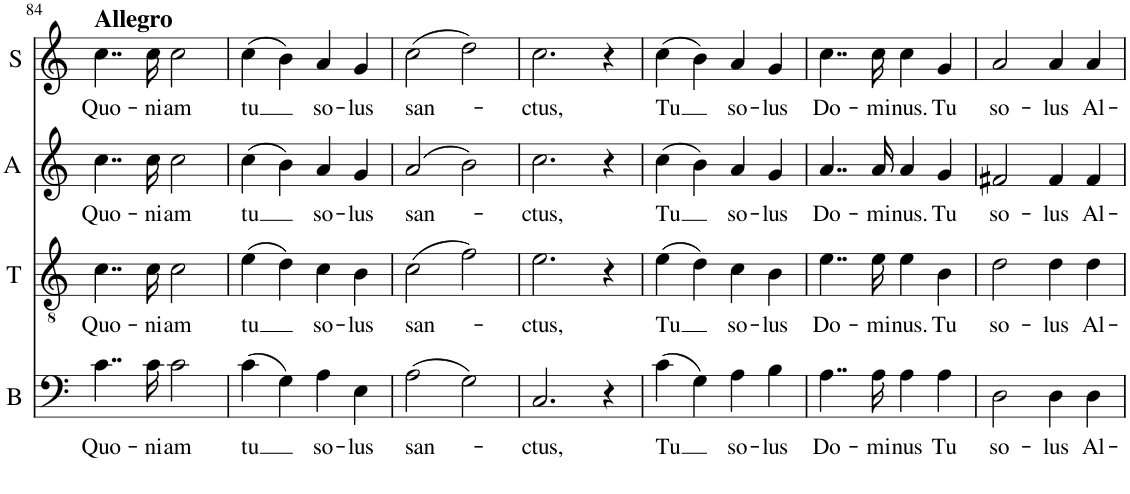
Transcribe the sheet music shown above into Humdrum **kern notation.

**kern	**text	**kern	**text	**kern	**text	**kern	**text
*part4	*part4	*part3	*part3	*part2	*part2	*part1	*part1
*staff4	*staff4	*staff3	*staff3	*staff2	*staff2	*staff1	*staff1
*I"B	*	*I"T	*	*I"A	*	*I"S	*
*I'B	*	*I'T	*	*I'A	*	*I'S	*
!!LO:PB:g=z
*clefF4	*	*clefGv2	*	*clefG2	*	*clefG2	*
*k[]	*	*k[]	*	*k[]	*	*k[]	*
*M4/4	*	*M4/4	*	*M4/4	*	*M4/4	*
*met(c)	*	*met(c)	*	*met(c)	*	*met(c)	*
=84	=84	=84	=84	=84	=84	=84	=84
!	!	!	!	!	!	!LO:TX:a:B:t=Allegro	!
!	!LO:LY:b	!	!LO:LY:b	!	!LO:LY:b	!	!LO:LY:b
4..c\	Quo-	4..c\	Quo-	4..cc\	Quo-	4..cc\	Quo-
!	!LO:LY:b	!	!LO:LY:b	!	!LO:LY:b	!	!LO:LY:b
16c\	-ni-	16c\	-ni-	16cc\	-ni-	16cc\	-ni-
!	!LO:LY:b	!	!LO:LY:b	!	!LO:LY:b	!	!LO:LY:b
2c\	-am	2c\	-am	2cc\	-am	2cc\	-am
=85	=85	=85	=85	=85	=85	=85	=85
!	!LO:LY:b	!	!LO:LY:b	!	!LO:LY:b	!	!LO:LY:b
(4c\	tu	(4e\	tu	(4cc\	tu	(4cc\	tu
4G\)	.	4d\)	.	4b\)	.	4b\)	.
!	!LO:LY:b	!	!LO:LY:b	!	!LO:LY:b	!	!LO:LY:b
4A\	so-	4c\	so-	4a/	so-	4a/	so-
!	!LO:LY:b	!	!LO:LY:b	!	!LO:LY:b	!	!LO:LY:b
4E\	-lus	4B\	-lus	4g/	-lus	4g/	-lus
=86	=86	=86	=86	=86	=86	=86	=86
!	!LO:LY:b	!	!LO:LY:b	!	!LO:LY:b	!	!LO:LY:b
(2A\	san-	(2c\	san-	(2a/	san-	(2cc\	san-
2G\)	.	2f\)	.	2b\)	.	2dd\)	.
=87	=87	=87	=87	=87	=87	=87	=87
!	!LO:LY:b	!	!LO:LY:b	!	!LO:LY:b	!	!LO:LY:b
2.C/	-ctus,	2.e\	-ctus,	2.cc\	-ctus,	2.cc\	-ctus,
4r	.	4r	.	4r	.	4r	.
=88	=88	=88	=88	=88	=88	=88	=88
!	!LO:LY:b	!	!LO:LY:b	!	!LO:LY:b	!	!LO:LY:b
(4c\	Tu	(4e\	Tu	(4cc\	Tu	(4cc\	Tu
4G\)	.	4d\)	.	4b\)	.	4b\)	.
!	!LO:LY:b	!	!LO:LY:b	!	!LO:LY:b	!	!LO:LY:b
4A\	so-	4c\	so-	4a/	so-	4a/	so-
!	!LO:LY:b	!	!LO:LY:b	!	!LO:LY:b	!	!LO:LY:b
4B\	-lus	4B\	-lus	4g/	-lus	4g/	-lus
=89	=89	=89	=89	=89	=89	=89	=89
!	!LO:LY:b	!	!LO:LY:b	!	!LO:LY:b	!	!LO:LY:b
4..A\	Do-	4..e\	Do-	4..a/	Do-	4..cc\	Do-
!	!LO:LY:b	!	!LO:LY:b	!	!LO:LY:b	!	!LO:LY:b
16A\	-mi-	16e\	-mi-	16a/	-mi-	16cc\	-mi-
!	!LO:LY:b	!	!LO:LY:b	!	!LO:LY:b	!	!LO:LY:b
4A\	-nus	4e\	-nus.	4a/	-nus.	4cc\	-nus.
!	!LO:LY:b	!	!LO:LY:b	!	!LO:LY:b	!	!LO:LY:b
4A\	Tu	4B\	Tu	4g/	Tu	4g/	Tu
=90	=90	=90	=90	=90	=90	=90	=90
!	!LO:LY:b	!	!LO:LY:b	!	!LO:LY:b	!	!LO:LY:b
2D\	so-	2d\	so-	2f#X/	so-	2a/	so-
!	!LO:LY:b	!	!LO:LY:b	!	!LO:LY:b	!	!LO:LY:b
4D\	-lus	4d\	-lus	4f#/	-lus	4a/	-lus
!	!LO:LY:b	!	!LO:LY:b	!	!LO:LY:b	!	!LO:LY:b
4D\	Al-	4d\	Al-	4f#/	Al-	4a/	Al-
=	=	=	=	=	=	=	=
*-	*-	*-	*-	*-	*-	*-	*-
